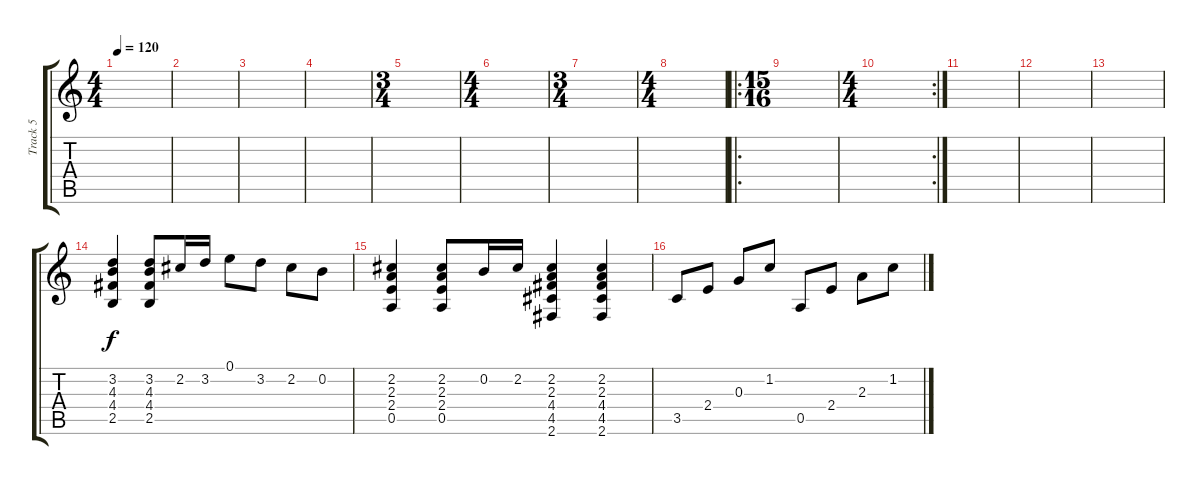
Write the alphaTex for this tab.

\track ("Track 5" "Track 5") {instrument acousticguitarsteel}
\staff {score tabs}
\tuning (E4 B3 G3 D3 A2 E2) {hide}
\ts (4 4)
\tempo 120
\clef g2
\ks c
|
|
|
|
\ts (3 4)
|
\ts (4 4)
|
\ts (3 4)
|
\ts (4 4)
|
\ro
\ts (15 16)
|
\rc 2
\ts (4 4)
|
|
|
|
(3.2 4.3 4.4 2.5).4 (3.2 4.3 4.4 2.5).8 2.2.16 3.2.16 0.1.8 3.2.8 2.2.8 0.2.8 |
(2.2 2.3 2.4 0.5).4 (2.2 2.3 2.4 0.5).8 0.2.16 2.2.16 (2.2 2.3 4.4 4.5 2.6).4 (2.2 2.3 4.4 4.5 2.6).4 |
3.5.8 2.4.8 0.3.8 1.2.8 0.5.8 2.4.8 2.3.8 1.2.8
